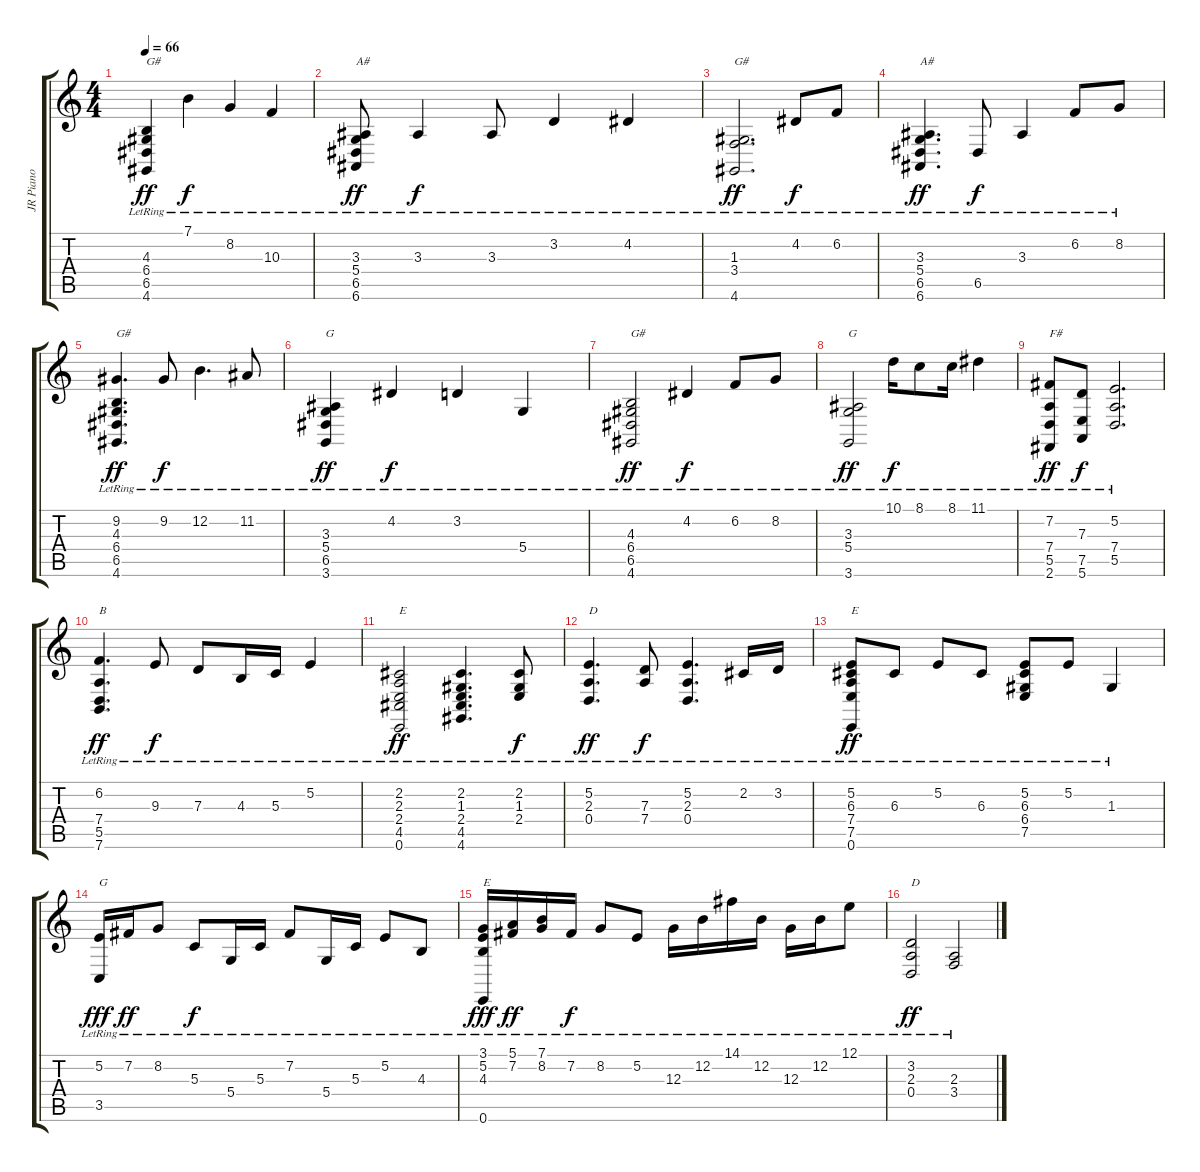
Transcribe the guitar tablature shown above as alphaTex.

\track ("JR Piano" "JR Piano") {instrument acousticgrandpiano}
\staff {score tabs}
\tuning (E4 B3 G3 D3 A2 E2) {hide}
\ts (4 4)
\tempo 66
\clef g2
\ks c
(4.3{lr} 6.4{lr} 6.5{lr} 4.6{lr}).4{txt "G#" dy ff} 7.1{lr}.4{dy f} 8.2{lr}.4 10.3{lr}.4 |
(3.3{lr} 5.4{lr} 6.5{lr} 6.6{lr}).8{txt "A#" dy ff} 3.3{lr}.4{dy f} 3.3{lr}.8 3.2{lr}.4 4.2{lr}.4 |
(1.3{lr} 3.4{lr} 4.6{lr}).2{d txt "G#" dy ff} 4.2{lr}.8{dy f} 6.2{lr}.8 |
(3.3{lr} 5.4{lr} 6.5{lr} 6.6{lr}).4{d txt "A#" dy ff} 6.5{lr}.8{dy f} 3.3{lr}.4 6.2{lr}.8 8.2{lr}.8 |
(9.2{lr} 4.3{lr} 6.4{lr} 6.5{lr} 4.6{lr}).4{d txt "G#" dy ff} 9.2{lr}.8{dy f} 12.2{lr}.4{d} 11.2{lr}.8 |
(3.3{lr} 5.4{lr} 6.5{lr} 3.6{lr}).4{txt "G" dy ff} 4.2{lr}.4{dy f} 3.2{lr}.4 5.4{lr}.4 |
(4.3{lr} 6.4{lr} 6.5{lr} 4.6{lr}).2{txt "G#" dy ff} 4.2{lr}.4{dy f} 6.2{lr}.8 8.2{lr}.8 |
(3.3{lr} 5.4{lr} 3.6{lr}).2{txt "G" dy ff} 10.1{lr}.16{dy f} 8.1{lr}.8 8.1{lr}.16 11.1{lr}.4 |
(7.2{lr} 7.4{lr} 5.5{lr} 2.6{lr}).8{txt "F#" dy ff} (7.3{lr} 7.5{lr} 5.6{lr}).8{dy f} (5.2{lr} 7.4{lr} 5.5{lr}).2{d} |
(6.2{lr} 7.4{lr} 5.5{lr} 7.6{lr}).4{d txt "B" dy ff} 9.3{lr}.8{dy f} 7.3{lr}.8 4.3{lr}.16 5.3{lr}.16 5.2{lr}.4 |
(2.2{lr} 2.3{lr} 2.4{lr} 4.5{lr} 0.6{lr}).2{txt "E" dy ff} (2.2{lr} 1.3{lr} 2.4{lr} 4.5{lr} 4.6{lr}).4{d} (2.2{lr} 1.3{lr} 2.4{lr}).8{dy f} |
(5.2{lr} 2.3{lr} 0.4{lr}).4{d txt "D" dy ff} (7.3{lr} 7.4{lr}).8{dy f} (5.2{lr} 2.3{lr} 0.4{lr}).4{d} 2.2{lr}.16 3.2{lr}.16 |
(5.2{lr} 6.3{lr} 7.4{lr} 7.5 0.6).8{txt "E" dy ff} 6.3{lr}.8 5.2{lr}.8 6.3{lr}.8 (5.2{lr} 6.3{lr} 6.4{lr} 7.5).8 5.2{lr}.8 1.3{lr}.4 |
(5.2{lr} 3.5{lr}).16{txt "G" dy fff} 7.2{lr}.16{dy ff} 8.2{lr}.8 5.3{lr}.8{dy f} 5.4{lr}.16 5.3{lr}.16 7.2{lr}.8 5.4{lr}.16 5.3{lr}.16 5.2{lr}.8 4.3{lr}.8 |
(3.1{lr} 5.2{lr} 4.3{lr} 0.6{lr}).16{txt "E" dy fff} (5.1{lr} 7.2{lr}).16{dy ff} (7.1{lr} 8.2{lr}).16 7.2{lr}.16{dy f} 8.2{lr}.8 5.2{lr}.8 12.3{lr}.16 12.2{lr}.16 14.1{lr}.16 12.2{lr}.16 12.3{lr}.16 12.2{lr}.16 12.1{lr}.8 |
(3.2{lr} 2.3{lr} 0.4{lr}).2{txt "D" dy ff} (2.3{lr} 3.4{lr}).2
